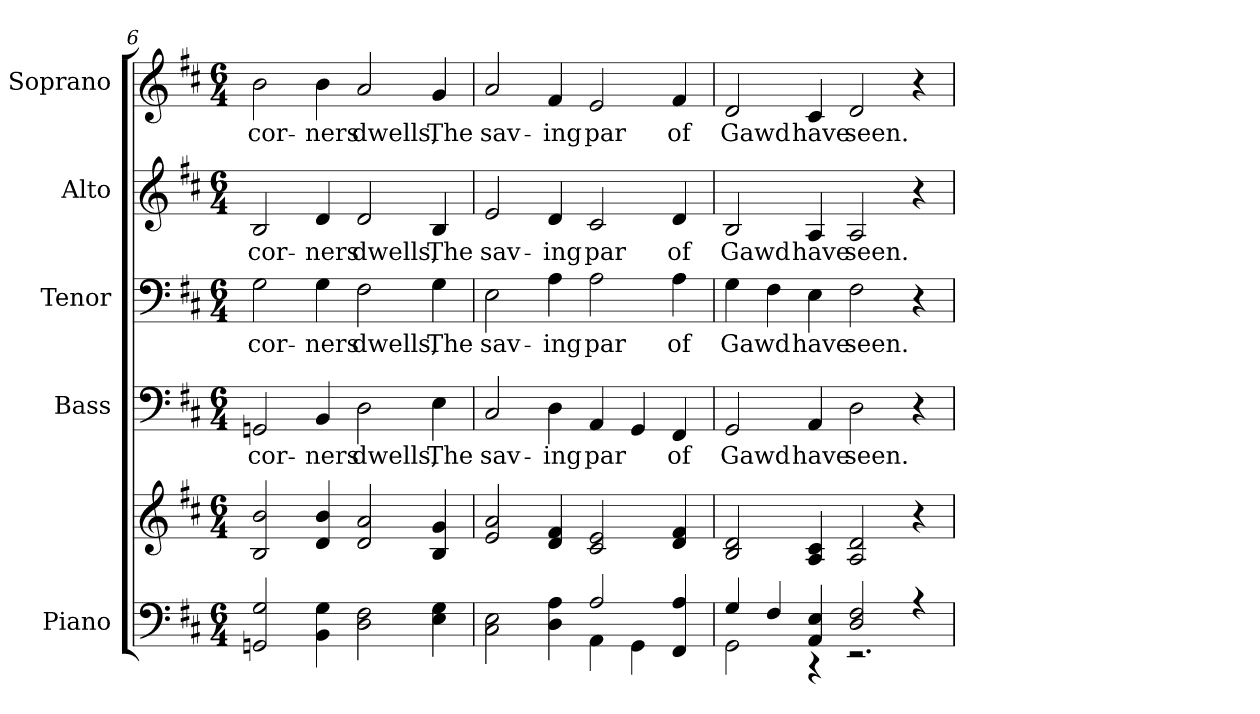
**kern	**kern	**kern	**text	**kern	**text	**kern	**text	**kern	**text
*part5	*part5	*part4	*part4	*part3	*part3	*part2	*part2	*part1	*part1
*staff6	*staff5	*staff4	*staff4	*staff3	*staff3	*staff2	*staff2	*staff1	*staff1
*I"Piano	*	*I"Bass	*	*I"Tenor	*	*I"Alto	*	*I"Soprano	*
*I'Pno.	*	*I'B.	*	*I'T.	*	*I'A.	*	*I'S.	*
*clefF4	*clefG2	*clefF4	*	*clefF4	*	*clefG2	*	*clefG2	*
*k[f#c#]	*k[f#c#]	*k[f#c#]	*	*k[f#c#]	*	*k[f#c#]	*	*k[f#c#]	*
*D:	*D:	*D:	*	*D:	*	*D:	*	*D:	*
*M6/4	*M6/4	*M6/4	*	*M6/4	*	*M6/4	*	*M6/4	*
=6	=6	=6	=6	=6	=6	=6	=6	=6	=6
!	!	!	!LO:LY:b:color=#000000	!	!	!	!	!	!
!	!	!	!	!	!LO:LY:b:color=#000000	!	!	!	!
!	!	!	!	!	!	!	!LO:LY:b:color=#000000	!	!
!	!	!	!	!	!	!	!	!	!LO:LY:b:color=#000000
2GGni/ 2Gi	2Bi/ 2bi	2GGni/	cor-	2Gi\	cor-	2Bi/	cor-	2bi\	cor-
!	!	!	!LO:LY:b:color=#000000	!	!	!	!	!	!
!	!	!	!	!	!LO:LY:b:color=#000000	!	!	!	!
!	!	!	!	!	!	!	!LO:LY:b:color=#000000	!	!
!	!	!	!	!	!	!	!	!	!LO:LY:b:color=#000000
4BBi\ 4Gi	4di/ 4bi	4BBi/	-ners	4Gi\	-ners	4di/	-ners	4bi\	-ners
!	!	!	!LO:LY:b:color=#000000	!	!	!	!	!	!
!	!	!	!	!	!LO:LY:b:color=#000000	!	!	!	!
!	!	!	!	!	!	!	!LO:LY:b:color=#000000	!	!
!	!	!	!	!	!	!	!	!	!LO:LY:b:color=#000000
2Di\ 2F#i	2di/ 2ai	2Di\	dwells,	2F#i\	dwells,	2di/	dwells,	2ai/	dwells,
!	!	!	!LO:LY:b:color=#000000	!	!	!	!	!	!
!	!	!	!	!	!LO:LY:b:color=#000000	!	!	!	!
!	!	!	!	!	!	!	!LO:LY:b:color=#000000	!	!
!	!	!	!	!	!	!	!	!	!LO:LY:b:color=#000000
4Ei\ 4Gi	4Bi/ 4gi	4Ei\	The	4Gi\	The	4Bi/	The	4gi/	The
!!LO:LB:g=z
=7	=7	=7	=7	=7	=7	=7	=7	=7	=7
*^	*	*	*	*	*	*	*	*	*
!	!	!	!	!LO:LY:b:color=#000000	!	!	!	!	!	!
!	!	!	!	!	!	!LO:LY:b:color=#000000	!	!	!	!
!	!	!	!	!	!	!	!	!LO:LY:b:color=#000000	!	!
!	!	!	!	!	!	!	!	!	!	!LO:LY:b:color=#000000
2C#i\ 2Ei	2.ryy	2ei/ 2ai	2C#i/	sav-	2Ei\	sav-	2ei/	sav-	2ai/	sav-
!	!	!	!	!LO:LY:b:color=#000000	!	!	!	!	!	!
!	!	!	!	!	!	!LO:LY:b:color=#000000	!	!	!	!
!	!	!	!	!	!	!	!	!LO:LY:b:color=#000000	!	!
!	!	!	!	!	!	!	!	!	!	!LO:LY:b:color=#000000
4Di\ 4Ai	.	4di/ 4f#i	4Di\	-ing	4Ai\	-ing	4di/	-ing	4f#i/	-ing
!	!	!	!	!LO:LY:b:color=#000000	!	!	!	!	!	!
!	!	!	!	!	!	!LO:LY:b:color=#000000	!	!	!	!
!	!	!	!	!	!	!	!	!LO:LY:b:color=#000000	!	!
!	!	!	!	!	!	!	!	!	!	!LO:LY:b:color=#000000
2Ai/	4AAi\	2c#i/ 2ei	4AAi/	par	2Ai\	par	2c#i/	par	2ei/	par
.	4GGi\	.	4GGi/	.	.	.	.	.	.	.
!	!	!	!	!LO:LY:b:color=#000000	!	!	!	!	!	!
!	!	!	!	!	!	!LO:LY:b:color=#000000	!	!	!	!
!	!	!	!	!	!	!	!	!LO:LY:b:color=#000000	!	!
!	!	!	!	!	!	!	!	!	!	!LO:LY:b:color=#000000
4FF#i/ 4Ai	4ryy	4di/ 4f#i	4FF#i/	of	4Ai\	of	4di/	of	4f#i/	of
=8	=8	=8	=8	=8	=8	=8	=8	=8	=8	=8
!	!	!	!	!LO:LY:b:color=#000000	!	!	!	!	!	!
!	!	!	!	!	!	!LO:LY:b:color=#000000	!	!	!	!
!	!	!	!	!	!	!	!	!LO:LY:b:color=#000000	!	!
!	!	!	!	!	!	!	!	!	!	!LO:LY:b:color=#000000
4Gi/	2GGi\	2Bi/ 2di	2GGi/	Gawd	4Gi\	Gawd	2Bi/	Gawd	2di/	Gawd
4F#i/	.	.	.	.	4F#i\	.	.	.	.	.
!	!	!	!	!LO:LY:b:color=#000000	!	!	!	!	!	!
!	!	!	!	!	!	!LO:LY:b:color=#000000	!	!	!	!
!	!	!	!	!	!	!	!	!LO:LY:b:color=#000000	!	!
!	!	!	!	!	!	!	!	!	!	!LO:LY:b:color=#000000
4AAi/ 4Ei	4r	4Ai/ 4c#i	4AAi/	have	4Ei\	have	4Ai/	have	4c#i/	have
!	!	!	!	!LO:LY:b:color=#000000	!	!	!	!	!	!
!	!	!	!	!	!	!LO:LY:b:color=#000000	!	!	!	!
!	!	!	!	!	!	!	!	!LO:LY:b:color=#000000	!	!
!	!	!	!	!	!	!	!	!	!	!LO:LY:b:color=#000000
2Di/ 2F#i	2.r	2Ai/ 2di	2Di\	seen.	2F#i\	seen.	2Ai/	seen.	2di/	seen.
4r	.	4r	4r	.	4r	.	4r	.	4r	.
*v	*v	*	*	*	*	*	*	*	*	*
=	=	=	=	=	=	=	=	=	=
*-	*-	*-	*-	*-	*-	*-	*-	*-	*-
